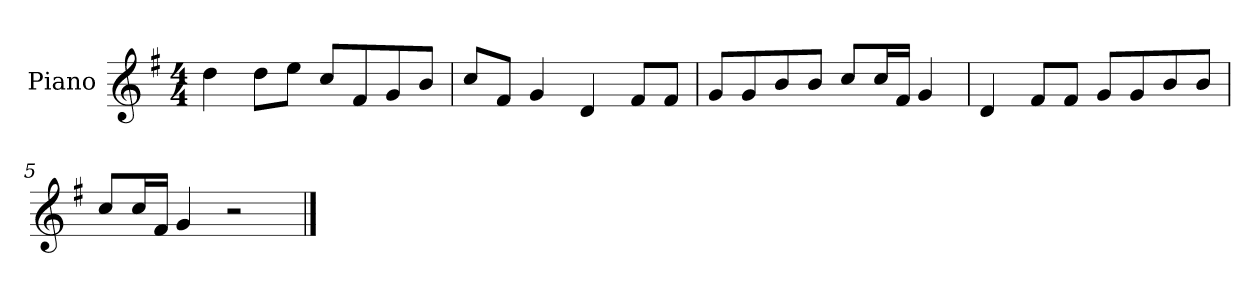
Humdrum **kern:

**kern
*part1
*staff1
*I"Piano
*I'P-no
*clefG2
*k[f#]
*M4/4
*MM90
=1
4dd\
8dd\L
8ee\J
8cc/L
8f#/
8g/
8b/J
=2
8cc/L
8f#/J
4g/
4d/
8f#/L
8f#/J
=3
8g/L
8g/
8b/
8b/J
8cc/L
16cc/L
16f#/JJ
4g/
=4
4d/
8f#/L
8f#/J
8g/L
8g/
8b/
8b/J
=5
8cc/L
16cc/L
16f#/JJ
4g/
2r
==
*-
